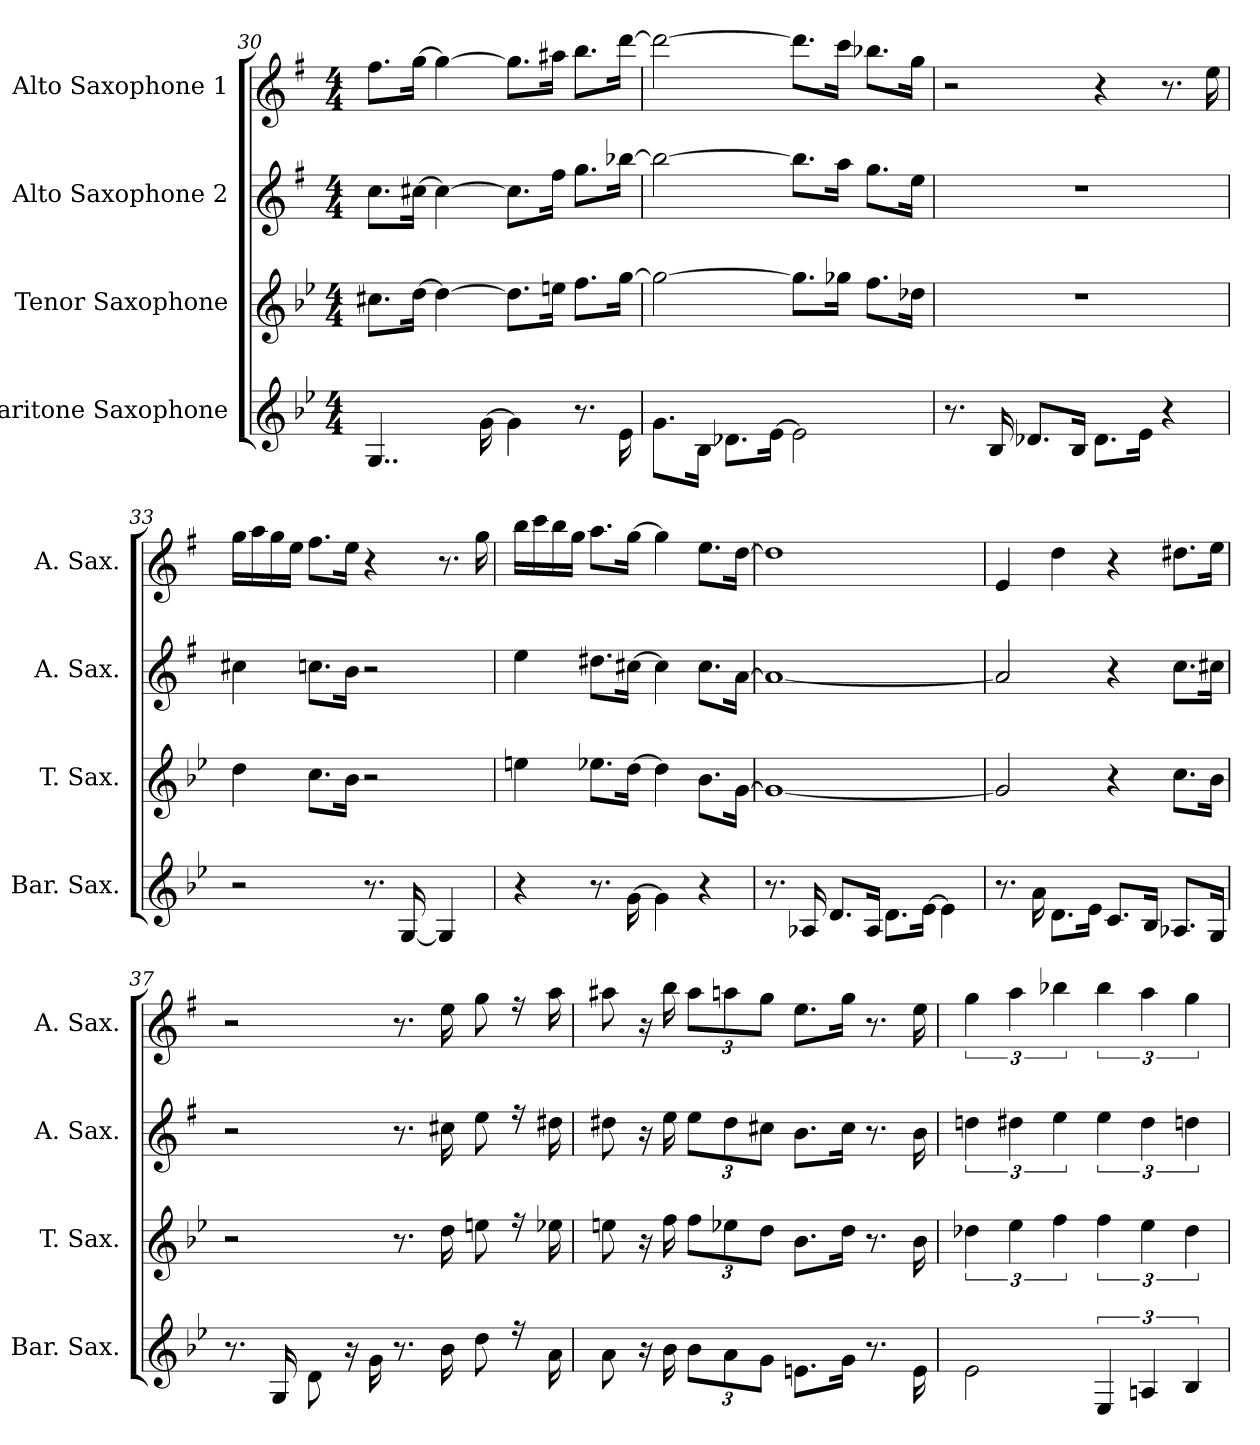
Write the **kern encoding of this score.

**kern	**kern	**kern	**kern
*part4	*part3	*part2	*part1
*staff4	*staff3	*staff2	*staff1
*I"Baritone Saxophone	*I"Tenor Saxophone	*I"Alto Saxophone 2	*I"Alto Saxophone 1
*I'Bar. Sax.	*I'T. Sax.	*I'A. Sax.	*I'A. Sax.
*clefG2	*clefG2	*clefG2	*clefG2
*ITrd12c21	*ITrd8c14	*ITrd5c9	*ITrd5c9
*k[b-e-]	*k[b-e-]	*k[b-e-]	*k[b-e-]
*M4/4	*M4/4	*M4/4	*M4/4
=30	=30	=30	=30
4..GG/	8.c#X\L	8.e-\L	8.a\L
.	[16d\Jk	[16en\Jk	[16b-\Jk
.	4d\_	4e\_	4b-\_
[16G\	.	.	.
4G\]	8.d\L]	8.e\L]	8.b-\L]
.	16en\Jk	16a\Jk	16cc#X\Jk
8.r	8.f\L	8.b-\L	8.dd\L
16E-\	[16g\Jk	[16dd-X\Jk	[16ff\Jk
=31	=31	=31	=31
8.G\L	2g\_	2dd-\_	2ff\_
16BB-\Jk	.	.	.
8.D-X\L	.	.	.
[16E-\Jk	.	.	.
2E-\]	8.g\L]	8.dd-\L]	8.ff\L]
.	16g-X\Jk	16cc\Jk	16ee-\Jk
.	8.f\L	8.b-\L	8.dd-X\L
.	16d-X\Jk	16g\Jk	16b-\Jk
!!LO:LB:g=z
=32	=32	=32	=32
8.r	1r	1r	2r
16BB-/	.	.	.
8.D-X/L	.	.	.
16BB-/Jk	.	.	.
8.D-\L	.	.	4r
16E-\Jk	.	.	.
4r	.	.	8.r
.	.	.	16g\
=33	=33	=33	=33
2r	4d\	4en\	16b-\LL
.	.	.	16cc\
.	.	.	16b-\
.	.	.	16g\JJ
.	8.c\L	8.e-X\L	8.a\L
.	16B-\Jk	16d\Jk	16g\Jk
8.r	2r	2r	4r
[16GG/	.	.	.
4GG/]	.	.	8.r
.	.	.	16b-\
=34	=34	=34	=34
4r	4en\	4g\	16dd\LL
.	.	.	16ee-\
.	.	.	16dd\
.	.	.	16b-\JJ
8.r	8.e-X\L	8.f#X\L	8.cc\L
[16G\	[16d\Jk	[16en\Jk	[16b-\Jk
4G\]	4d\]	4e\]	4b-\]
4r	8.B-\L	8.e\L	8.g\L
.	[16G\Jk	[16c\Jk	[16f\Jk
=35	=35	=35	=35
8.r	1G_	1c_	1f]
16AA-X/	.	.	.
8.D/L	.	.	.
16AA-/Jk	.	.	.
8.D\L	.	.	.
[16E-\Jk	.	.	.
4E-\]	.	.	.
!!LO:PB:g=z
=36	=36	=36	=36
8.r	2G/]	2c/]	4G/
16A\	.	.	.
8.D\L	.	.	4f\
16E-\Jk	.	.	.
8.C/L	4r	4r	4r
16BB-/Jk	.	.	.
8.AA-X/L	8.c\L	8.e-\L	8.f#X\L
16GG/Jk	16B-\Jk	16en\Jk	16g\Jk
=37	=37	=37	=37
8.r	2r	2r	2r
16GG/	.	.	.
8D\	.	.	.
16r	.	.	.
16G\	.	.	.
8.r	8.r	8.r	8.r
16B-\	16d\	16en\	16g\
8d\	8en\	8g\	8b-\
16rff	16rff	16rff	16rff
16A\	16e-X\	16f#X\	16cc\
!!LO:LB:g=z
=38	=38	=38	=38
8A\	8en\	8f#X\	8cc#X\
16r	16r	16r	16r
16B-\	16f\	16g\	16dd\
*Xbrackettup	*Xbrackettup	*Xbrackettup	*Xbrackettup
12B-\L	12f\L	12g\L	12cc#\L
12A\	12e-X\	12f#\	12ccn\
12G\J	12d\J	12en\J	12b-\J
8.En\L	8.B-\L	8.d\L	8.g\L
16G\Jk	16d\Jk	16e\Jk	16b-\Jk
8.r	8.r	8.r	8.r
16E\	16B-\	16d\	16g\
=39	=39	=39	=39
*	*brackettup	*brackettup	*brackettup
2E-\	6d-X\	6fn\	6b-\
.	6e-\	6f#X\	6cc\
.	6f\	6g\	6dd-X\
*brackettup	*	*	*
6EE-/	6f\	6g\	6dd-\
6AAn/	6e-\	6f#\	6cc\
6BB-/	6d-\	6fn\	6b-\
=	=	=	=
*-	*-	*-	*-
